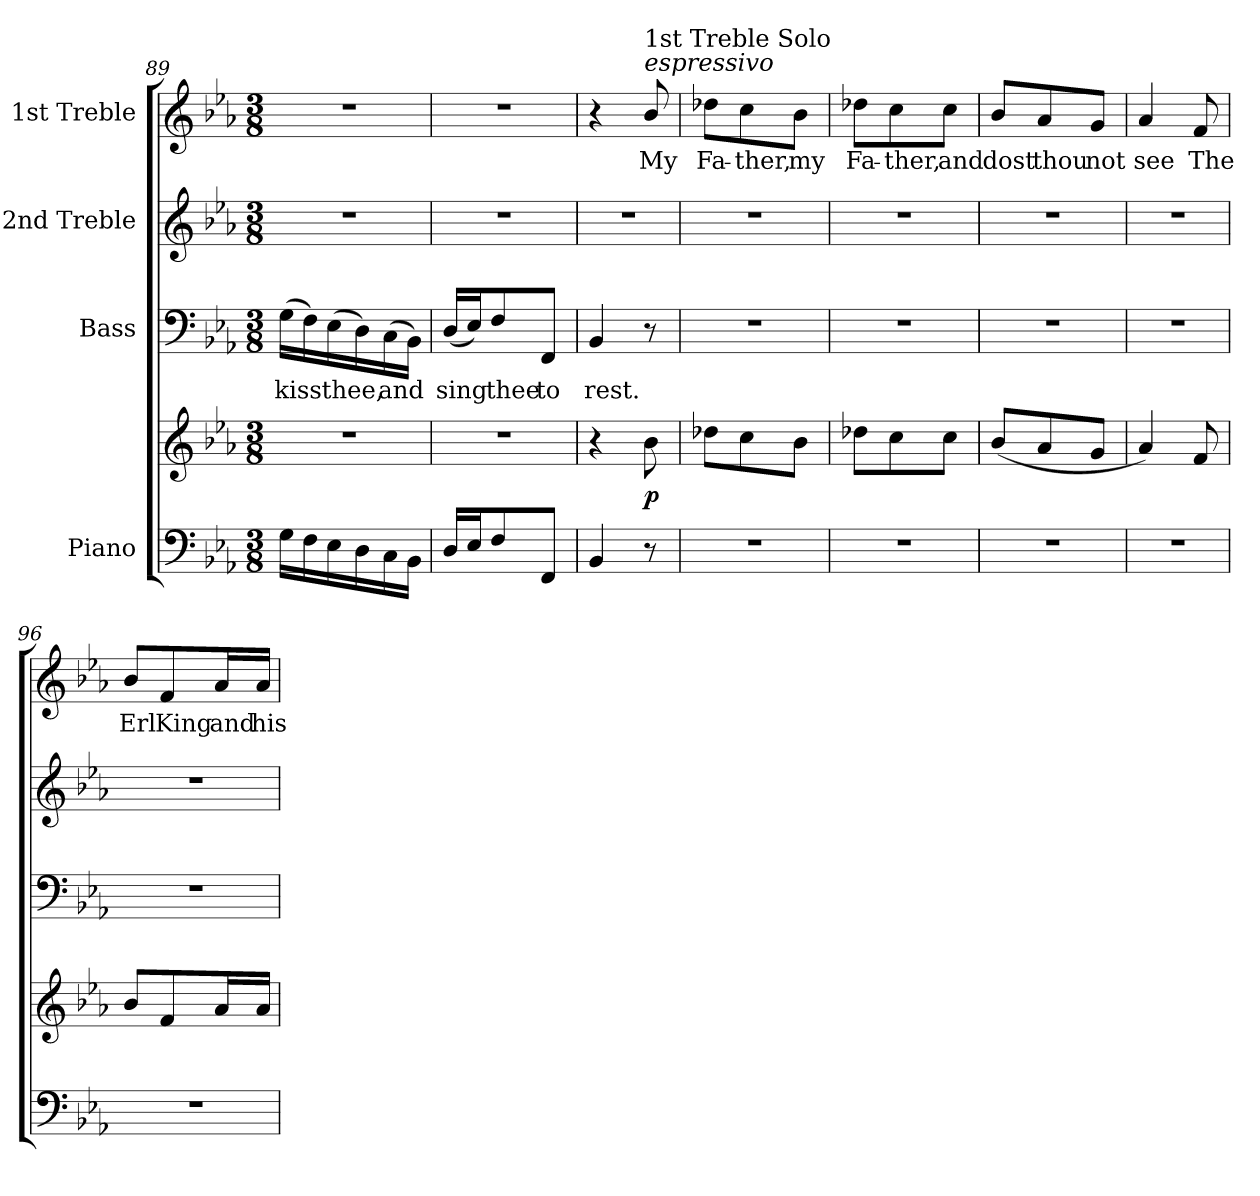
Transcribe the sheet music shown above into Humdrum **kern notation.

**kern	**kern	**dynam	**kern	**text	**kern	**kern	**text
*part4	*part4	*part4	*part3	*part3	*part2	*part1	*part1
*staff5	*staff4	*staff4/5	*staff3	*staff3	*staff2	*staff1	*staff1
*I"Piano	*	*	*I"Bass	*	*I"2nd Treble	*I"1st Treble	*
*clefF4	*clefG2	*	*clefF4	*	*clefG2	*clefG2	*
*k[b-e-a-]	*k[b-e-a-]	*	*k[b-e-a-]	*	*k[b-e-a-]	*k[b-e-a-]	*
*E-:	*E-:	*	*E-:	*	*E-:	*E-:	*
*M3/8	*M3/8	*	*M3/8	*	*M3/8	*M3/8	*
=89	=89	=89	=89	=89	=89	=89	=89
!	!LO:N:vis=1	!	!	!	!	!	!
!	!	!	!	!LO:LY:b:color=#000000	!LO:N:vis=1	!LO:N:vis=1	!
16Gi\LL	4.r	.	(16Gi\LL	kiss	4.r	4.r	.
16Fi\	.	.	16Fi\)	.	.	.	.
!	!	!	!	!LO:LY:b:color=#000000	!	!	!
16E-i\	.	.	(16E-i\	thee,	.	.	.
16Di\	.	.	16Di\)	.	.	.	.
!	!	!	!	!LO:LY:b:color=#000000	!	!	!
16Ci\	.	.	(16Ci\	and	.	.	.
16BB-i\JJ	.	.	16BB-i\JJ)	.	.	.	.
=90	=90	=90	=90	=90	=90	=90	=90
!	!LO:N:vis=1	!	!	!	!	!	!
!	!	!	!	!LO:LY:b:color=#000000	!LO:N:vis=1	!LO:N:vis=1	!
16Di/LL	4.r	.	(16Di/LL	sing	4.r	4.r	.
16E-i/J	.	.	16E-i/J)	.	.	.	.
!	!	!	!	!LO:LY:b:color=#000000	!	!	!
8Fi/	.	.	8Fi/	thee	.	.	.
!	!	!	!	!LO:LY:b:color=#000000	!	!	!
8FFi/J	.	.	8FFi/J	to	.	.	.
!!LO:LB:g=z
=91	=91	=91	=91	=91	=91	=91	=91
!	!	!	!	!LO:LY:b:color=#000000	!LO:N:vis=1	!	!
4BB-i/	4r	.	4BB-i/	rest.	4.r	4r	.
!	!	!	!	!	!	!LO:TX:a:i:t=espressivo	!
!	!	!	!	!	!	!LO:TX:a:t=1st Treble Solo	!
!	!	!	!	!	!	!	!LO:LY:b:color=#000000
8r	8b-i\	p	8r	.	.	8b-i/	My
=92	=92	=92	=92	=92	=92	=92	=92
!LO:N:vis=1	!	!	!LO:N:vis=1	!	!LO:N:vis=1	!	!
!	!	!	!	!	!	!	!LO:LY:b:color=#000000
4.r	8dd-Xi\L	.	4.r	.	4.r	8dd-Xi\L	Fa-
!	!	!	!	!	!	!	!LO:LY:b:color=#000000
.	8cci\	.	.	.	.	8cci\	-ther,
!	!	!	!	!	!	!	!LO:LY:b:color=#000000
.	8b-i\J	.	.	.	.	8b-i\J	my
=93	=93	=93	=93	=93	=93	=93	=93
!LO:N:vis=1	!	!	!LO:N:vis=1	!	!LO:N:vis=1	!	!
!	!	!	!	!	!	!	!LO:LY:b:color=#000000
4.r	8dd-Xi\L	.	4.r	.	4.r	8dd-Xi\L	Fa-
!	!	!	!	!	!	!	!LO:LY:b:color=#000000
.	8cci\	.	.	.	.	8cci\	-ther,
!	!	!	!	!	!	!	!LO:LY:b:color=#000000
.	8cci\J	.	.	.	.	8cci\J	and
=94	=94	=94	=94	=94	=94	=94	=94
!LO:N:vis=1	!	!	!LO:N:vis=1	!	!LO:N:vis=1	!	!
!	!	!	!	!	!	!	!LO:LY:b:color=#000000
4.r	(8b-i/L	.	4.r	.	4.r	8b-i/L	dost
!	!	!	!	!	!	!	!LO:LY:b:color=#000000
.	8a-i/	.	.	.	.	8a-i/	thou
!	!	!	!	!	!	!	!LO:LY:b:color=#000000
.	8gi/J	.	.	.	.	8gi/J	not
=95	=95	=95	=95	=95	=95	=95	=95
!LO:N:vis=1	!	!	!LO:N:vis=1	!	!LO:N:vis=1	!	!
!	!	!	!	!	!	!	!LO:LY:b:color=#000000
4.r	4a-i/)	.	4.r	.	4.r	4a-i/	see
!	!	!	!	!	!	!	!LO:LY:b:color=#000000
.	8fi/	.	.	.	.	8fi/	The
=96	=96	=96	=96	=96	=96	=96	=96
!LO:N:vis=1	!	!	!LO:N:vis=1	!	!LO:N:vis=1	!	!
!	!	!	!	!	!	!	!LO:LY:b:color=#000000
4.r	8b-i/L	.	4.r	.	4.r	8b-i/L	Erl
!	!	!	!	!	!	!	!LO:LY:b:color=#000000
.	8fi/	.	.	.	.	8fi/	King
!	!	!	!	!	!	!	!LO:LY:b:color=#000000
.	16a-i/L	.	.	.	.	16a-i/L	and
!	!	!	!	!	!	!	!LO:LY:b:color=#000000
.	16a-i/JJ	.	.	.	.	16a-i/JJ	his
=	=	=	=	=	=	=	=
*-	*-	*-	*-	*-	*-	*-	*-
